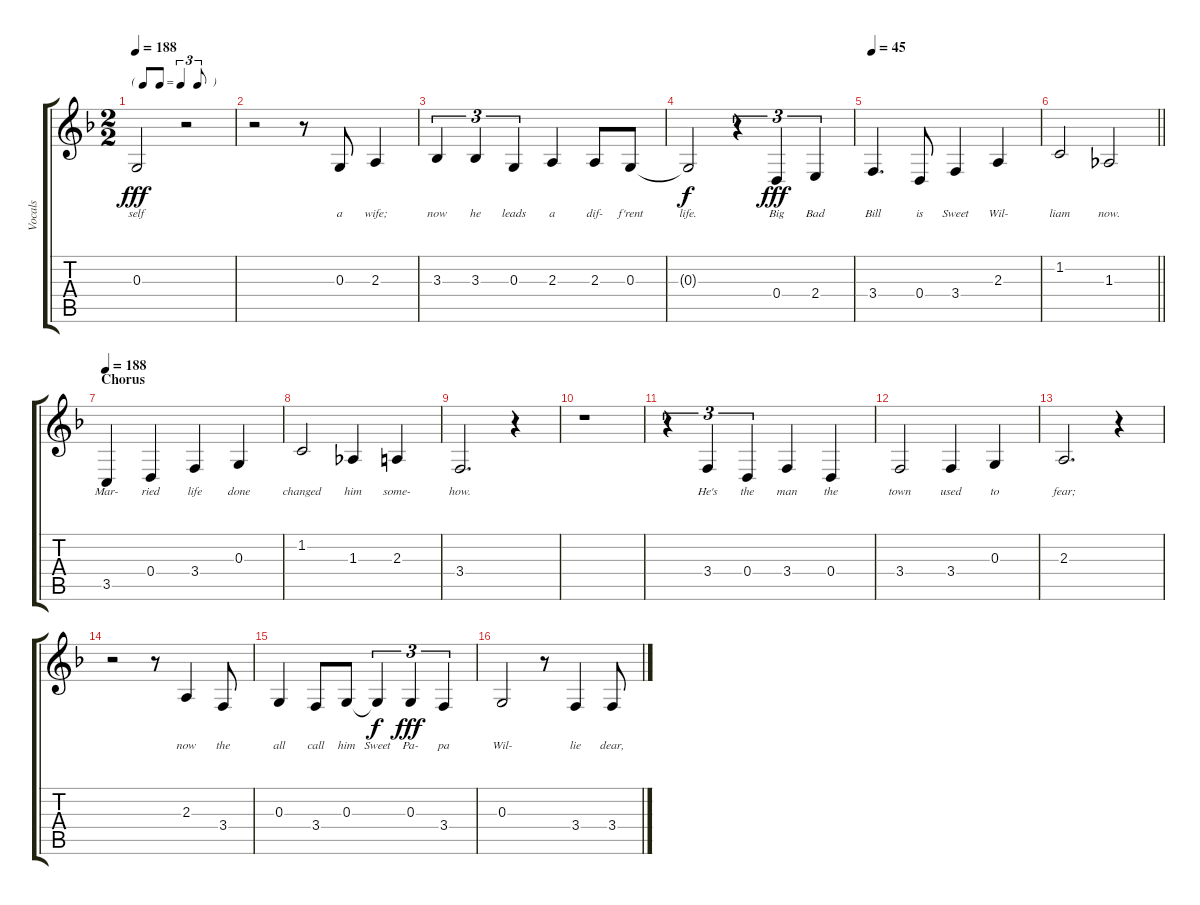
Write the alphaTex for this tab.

\track ("Vocals" "Vocals") {instrument lead6voice}
\staff {score tabs}
\tuning (E4 B3 G3 D3 A2 E2) {hide}
\ts (2 2)
\tf triplet8th
\tempo 188
\clef g2
\ks f
0.3.2{lyrics (0 "self") lyrics (1 "") lyrics (2 "") lyrics (3 "") lyrics (4 "") dy fff} r.2 |
r.2 r.8 0.3.8{lyrics (0 "a") lyrics (1 "") lyrics (2 "") lyrics (3 "") lyrics (4 "")} 2.3.4{lyrics (0 "wife;") lyrics (1 "") lyrics (2 "") lyrics (3 "") lyrics (4 "")} |
3.3.4{tu (3 2) lyrics (0 "now") lyrics (1 "") lyrics (2 "") lyrics (3 "") lyrics (4 "")} 3.3.4{tu (3 2) lyrics (0 "he") lyrics (1 "") lyrics (2 "") lyrics (3 "") lyrics (4 "")} 0.3.4{tu (3 2) lyrics (0 "leads") lyrics (1 "") lyrics (2 "") lyrics (3 "") lyrics (4 "")} 2.3.4{lyrics (0 "a") lyrics (1 "") lyrics (2 "") lyrics (3 "") lyrics (4 "")} 2.3.8{lyrics (0 "dif-") lyrics (1 "") lyrics (2 "") lyrics (3 "") lyrics (4 "")} 0.3.8{lyrics (0 "f'rent") lyrics (1 "") lyrics (2 "") lyrics (3 "") lyrics (4 "")} |
0.3{t}.2{lyrics (0 "life.") lyrics (1 "") lyrics (2 "") lyrics (3 "") lyrics (4 "") dy f} r.4{tu (3 2)} 0.4.4{tu (3 2) lyrics (0 "Big") lyrics (1 "") lyrics (2 "") lyrics (3 "") lyrics (4 "") dy fff} 2.4.4{tu (3 2) lyrics (0 "Bad") lyrics (1 "") lyrics (2 "") lyrics (3 "") lyrics (4 "")} |
\tempo 45
3.4.4{d lyrics (0 "Bill") lyrics (1 "") lyrics (2 "") lyrics (3 "") lyrics (4 "")} 0.4.8{lyrics (0 "is") lyrics (1 "") lyrics (2 "") lyrics (3 "") lyrics (4 "")} 3.4.4{lyrics (0 "Sweet") lyrics (1 "") lyrics (2 "") lyrics (3 "") lyrics (4 "")} 2.3.4{lyrics (0 "Wil-") lyrics (1 "") lyrics (2 "") lyrics (3 "") lyrics (4 "")} |
\barLineRight lightlight
1.2.2{lyrics (0 "liam") lyrics (1 "") lyrics (2 "") lyrics (3 "") lyrics (4 "")} 1.3.2{lyrics (0 "now.") lyrics (1 "") lyrics (2 "") lyrics (3 "") lyrics (4 "")} |
\section ("" "Chorus")
\tempo 188
3.5.4{lyrics (0 "Mar-") lyrics (1 "") lyrics (2 "") lyrics (3 "") lyrics (4 "")} 0.4.4{lyrics (0 "ried") lyrics (1 "") lyrics (2 "") lyrics (3 "") lyrics (4 "")} 3.4.4{lyrics (0 "life") lyrics (1 "") lyrics (2 "") lyrics (3 "") lyrics (4 "")} 0.3.4{lyrics (0 "done") lyrics (1 "") lyrics (2 "") lyrics (3 "") lyrics (4 "")} |
1.2.2{lyrics (0 "changed") lyrics (1 "") lyrics (2 "") lyrics (3 "") lyrics (4 "")} 1.3.4{lyrics (0 "him") lyrics (1 "") lyrics (2 "") lyrics (3 "") lyrics (4 "")} 2.3.4{lyrics (0 "some-") lyrics (1 "") lyrics (2 "") lyrics (3 "") lyrics (4 "")} |
3.4.2{d lyrics (0 "how.") lyrics (1 "") lyrics (2 "") lyrics (3 "") lyrics (4 "")} r.4 |
r.1 |
r.4{tu (3 2)} 3.4.4{tu (3 2) lyrics (0 "He's") lyrics (1 "") lyrics (2 "") lyrics (3 "") lyrics (4 "")} 0.4.4{tu (3 2) lyrics (0 "the") lyrics (1 "") lyrics (2 "") lyrics (3 "") lyrics (4 "")} 3.4.4{lyrics (0 "man") lyrics (1 "") lyrics (2 "") lyrics (3 "") lyrics (4 "")} 0.4.4{lyrics (0 "the") lyrics (1 "") lyrics (2 "") lyrics (3 "") lyrics (4 "")} |
3.4.2{lyrics (0 "town") lyrics (1 "") lyrics (2 "") lyrics (3 "") lyrics (4 "")} 3.4.4{lyrics (0 "used") lyrics (1 "") lyrics (2 "") lyrics (3 "") lyrics (4 "")} 0.3.4{lyrics (0 "to") lyrics (1 "") lyrics (2 "") lyrics (3 "") lyrics (4 "")} |
2.3.2{d lyrics (0 "fear;") lyrics (1 "") lyrics (2 "") lyrics (3 "") lyrics (4 "")} r.4 |
r.2 r.8 2.3.4{lyrics (0 "now") lyrics (1 "") lyrics (2 "") lyrics (3 "") lyrics (4 "")} 3.4.8{lyrics (0 "the") lyrics (1 "") lyrics (2 "") lyrics (3 "") lyrics (4 "")} |
0.3.4{lyrics (0 "all") lyrics (1 "") lyrics (2 "") lyrics (3 "") lyrics (4 "")} 3.4.8{lyrics (0 "call") lyrics (1 "") lyrics (2 "") lyrics (3 "") lyrics (4 "")} 0.3.8{lyrics (0 "him") lyrics (1 "") lyrics (2 "") lyrics (3 "") lyrics (4 "")} 0.3{t}.4{tu (3 2) lyrics (0 "Sweet") lyrics (1 "") lyrics (2 "") lyrics (3 "") lyrics (4 "") dy f} 0.3.4{tu (3 2) lyrics (0 "Pa-") lyrics (1 "") lyrics (2 "") lyrics (3 "") lyrics (4 "") dy fff} 3.4.4{tu (3 2) lyrics (0 "pa") lyrics (1 "") lyrics (2 "") lyrics (3 "") lyrics (4 "")} |
0.3.2{lyrics (0 "Wil-") lyrics (1 "") lyrics (2 "") lyrics (3 "") lyrics (4 "")} r.8 3.4.4{lyrics (0 "lie") lyrics (1 "") lyrics (2 "") lyrics (3 "") lyrics (4 "")} 3.4.8{lyrics (0 "dear,") lyrics (1 "") lyrics (2 "") lyrics (3 "") lyrics (4 "")}
